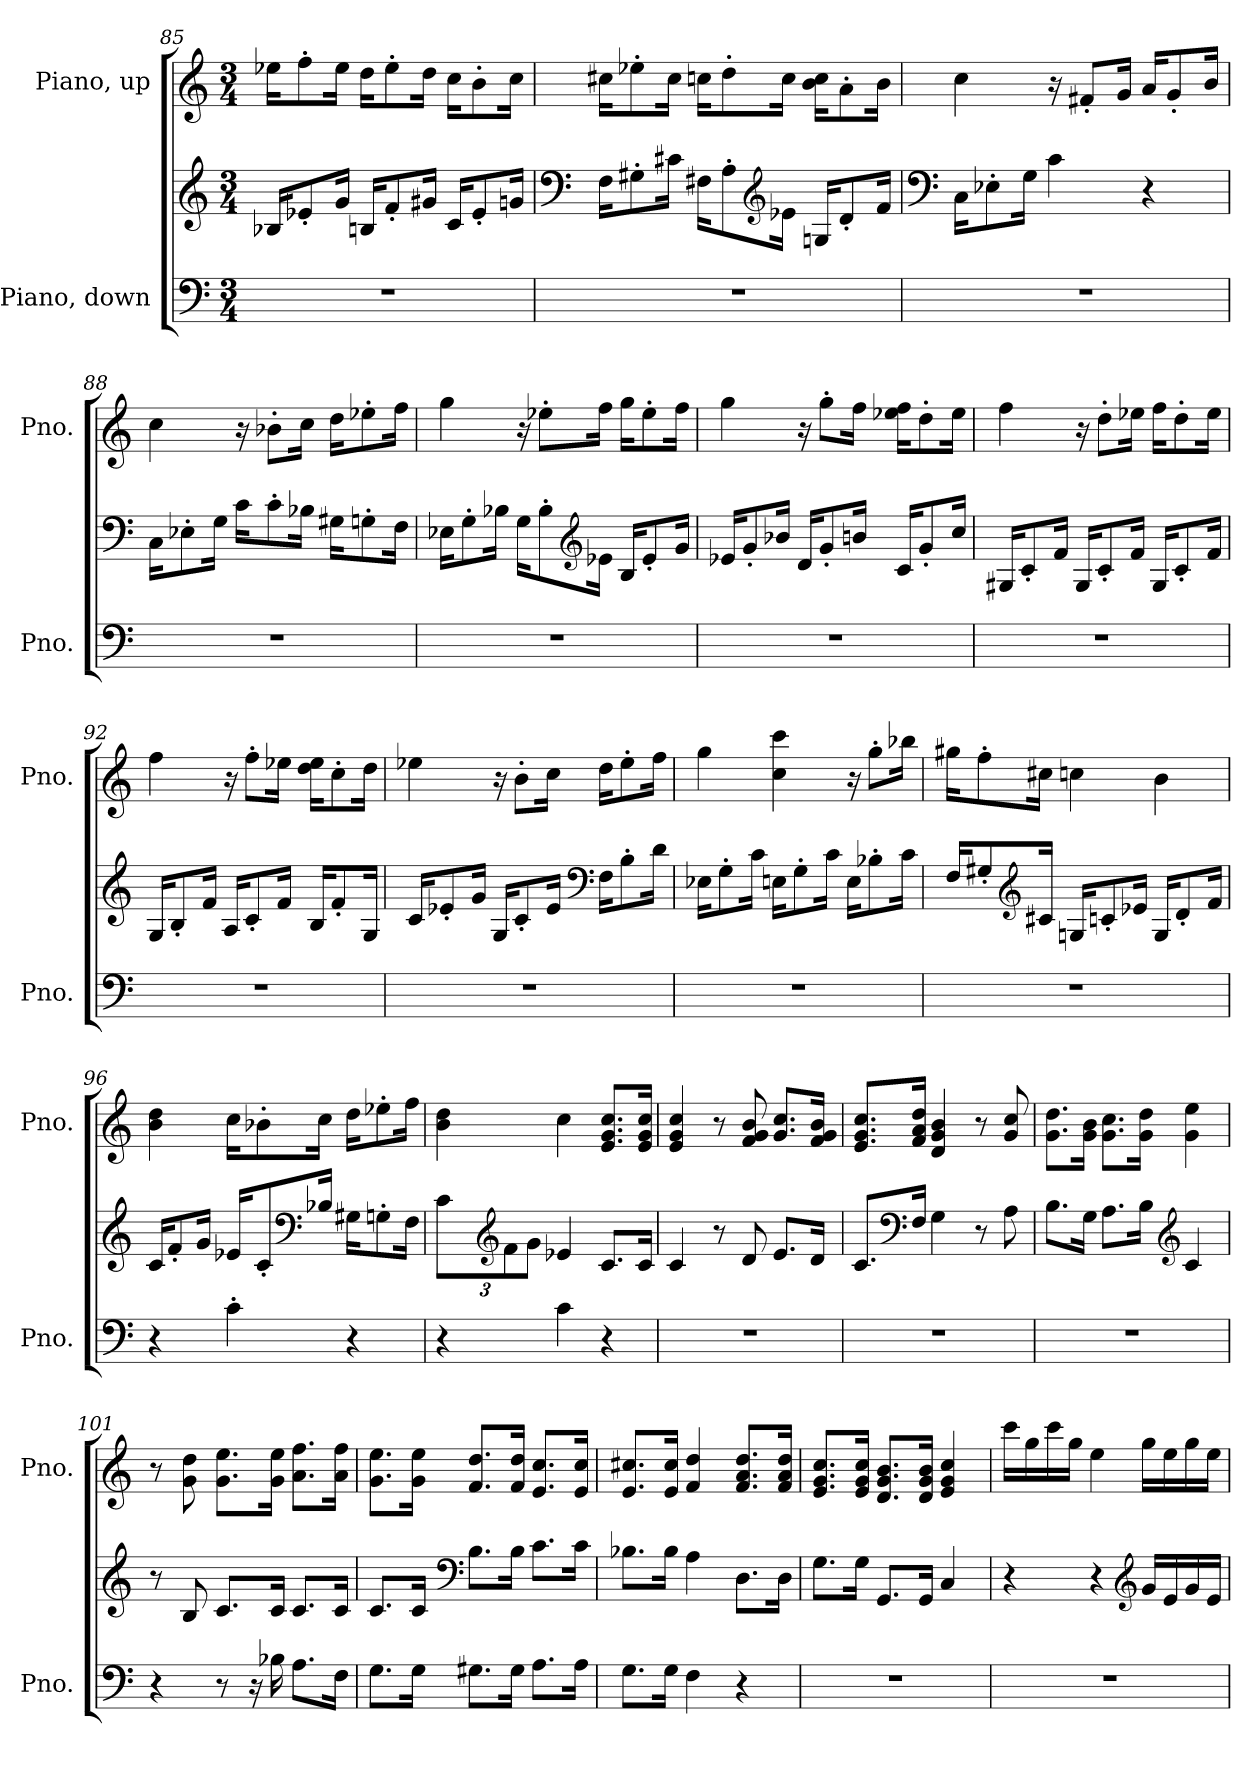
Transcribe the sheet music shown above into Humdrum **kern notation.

**kern	**kern	**kern
*part2	*part2	*part1
*staff3	*staff2	*staff1
*I"Piano, down	*	*I"Piano, up
*I'Pno.	*	*I'Pno.
!!LO:LB:g=z
*clefF4	*clefG2	*clefG2
*k[]	*k[]	*k[]
*M3/4	*M3/4	*M3/4
=85	=85	=85
2.r	16B-X/KL	16ee-X\KL
.	8e-X'/	8ff'\
.	16g/Jk	16ee-\Jk
.	16Bn/KL	16dd\KL
.	8f'/	8ee-'\
.	16g#X/Jk	16dd\Jk
.	16c/KL	16cc\KL
.	8e-'/	8b'\
.	16gn/Jk	16cc\Jk
=86	=86	=86
*	*clefF4	*
2.r	16F\KL	16cc#X\KL
.	8G#X'\	8ee-X'\
.	16c#X\Jk	16cc#\Jk
.	16F#X\KL	16ccn\KL
.	8A'\	8dd'\
*	*clefG2	*
.	16e-X\Jk	16cc\Jk
.	16Gn/KL	16b\ 16cc\KL
.	8d'/	8a'\
.	16f/Jk	16b\Jk
=87	=87	=87
*	*clefF4	*
2.r	16C\KL	4cc\
.	8E-X'\	.
.	16G\Jk	.
.	4c\	16r
.	.	8f#X'/L
.	.	16g/Jk
.	4r	16a/KL
.	.	8g'/
.	.	16b/Jk
!!LO:PB:g=z
=88	=88	=88
2.r	16C\KL	4cc\
.	8E-X'\	.
.	16G\Jk	.
.	16c\KL	16r
.	8c'\	8b-X'\L
.	16B-X\Jk	16cc\Jk
.	16G#X\KL	16dd\KL
.	8Gn'\	8ee-X'\
.	16F\Jk	16ff\Jk
=89	=89	=89
2.r	16E-X\KL	4gg\
.	8G'\	.
.	16B-X\Jk	.
.	16G\KL	16r
.	8B-'\	8ee-X'\L
*	*clefG2	*
.	16e-X\Jk	16ff\Jk
.	16B-/KL	16gg\KL
.	8e-'/	8ee-'\
.	16g/Jk	16ff\Jk
=90	=90	=90
2.r	16e-X/KL	4gg\
.	8g'/	.
.	16b-X/Jk	.
.	16d/KL	16r
.	8g'/	8gg'\L
.	16bn/Jk	16ff\Jk
.	16c/KL	16ee-X\ 16ff\KL
.	8g'/	8dd'\
.	16cc/Jk	16ee-\Jk
!!LO:LB:g=z
=91	=91	=91
2.r	16G#X/KL	4ff\
.	8c'/	.
.	16f/Jk	.
.	16G#/KL	16r
.	8c'/	8dd'\L
.	16f/Jk	16ee-X\Jk
.	16G#/KL	16ff\KL
.	8c'/	8dd'\
.	16f/Jk	16ee-\Jk
=92	=92	=92
2.r	16G/KL	4ff\
.	8B'/	.
.	16f/Jk	.
.	16A/KL	16r
.	8c'/	8ff'\L
.	16f/Jk	16ee-X\Jk
.	16B/KL	16dd\ 16ee-\KL
.	8f'/	8cc'\
.	16G/Jk	16dd\Jk
=93	=93	=93
2.r	16c/KL	4ee-X\
.	8e-X'/	.
.	16g/Jk	.
.	16G/KL	16r
.	8c'/	8b'\L
.	16e-/Jk	16cc\Jk
*	*clefF4	*
.	16F\KL	16dd\KL
.	8B'\	8ee-'\
.	16d\Jk	16ff\Jk
!!LO:LB:g=z
=94	=94	=94
2.r	16E-X\KL	4gg\
.	8G'\	.
.	16c\Jk	.
.	16En\KL	4cc\ 4ccc\
.	8G'\	.
.	16c\Jk	.
.	16E\KL	16r
.	8B-X'\	8gg'\L
.	16c\Jk	16bb-X\Jk
=95	=95	=95
2.r	16F/KL	16gg#X\KL
.	8G#X'/	8ff'\
*	*clefG2	*
.	16c#X/Jk	16cc#X\Jk
.	16Gn/KL	4ccn\
.	8cn'/	.
.	16e-X/Jk	.
.	16G/KL	4b\
.	8d'/	.
.	16f/Jk	.
=96	=96	=96
4r	16c/KL	4b\ 4dd\
.	8f'/	.
.	16g/Jk	.
4c'\	16e-X/KL	16cc\KL
.	8c'/	8b-X'\
*	*clefF4	*
.	16B-X/Jk	16cc\Jk
4r	16G#X\KL	16dd\KL
.	8Gn'\	8ee-X'\
.	16F\Jk	16ff\Jk
!!LO:LB:g=z
=97	=97	=97
*	*Xbrackettup	*
4r	12c\L	4b\ 4dd\
*	*clefG2	*
.	12f\	.
.	12g\J	.
4c\	4e-X/	4cc\
4r	8.c/L	8.e/ 8.g/ 8.cc/L
.	16c/Jk	16e/ 16g/ 16cc/Jk
=98	=98	=98
2.r	4c/	4e/ 4g/ 4cc/
.	8r	8r
.	8d/	8f/ 8g/ 8b/
.	8.e/L	8.g/ 8.cc/L
.	16d/Jk	16f/ 16g/ 16b/Jk
=99	=99	=99
2.r	8.c/L	8.e/ 8.g/ 8.cc/L
*	*clefF4	*
.	16F/Jk	16f/ 16a/ 16dd/Jk
.	4G\	4d/ 4g/ 4b/
.	8r	8r
.	8A\	8g/ 8cc/
=100	=100	=100
2.r	8.B\L	8.g\ 8.dd\L
.	16G\Jk	16g\ 16b\Jk
.	8.A\L	8.g\ 8.cc\L
.	16B\Jk	16g\ 16dd\Jk
*	*clefG2	*
.	4c/	4g\ 4ee\
!!LO:PB:g=z
=101	=101	=101
4r	8r	8r
.	8B/	8g\ 8dd\
8r	8.c/L	8.g\ 8.ee\L
16r	.	.
16B-X\	16c/Jk	16g\ 16ee\Jk
8.A\L	8.c/L	8.a\ 8.ff\L
16F\Jk	16c/Jk	16a\ 16ff\Jk
=102	=102	=102
8.G\L	8.c/L	8.g\ 8.ee\L
16G\Jk	16c/Jk	16g\ 16ee\Jk
*	*clefF4	*
8.G#X\L	8.B\L	8.f/ 8.dd/L
16G#\Jk	16B\Jk	16f/ 16dd/Jk
8.A\L	8.c\L	8.e/ 8.cc/L
16A\Jk	16c\Jk	16e/ 16cc/Jk
=103	=103	=103
8.G\L	8.B-X\L	8.e/ 8.cc#X/L
16G\Jk	16B-\Jk	16e/ 16cc#/Jk
4F\	4A\	4f/ 4dd/
4r	8.D\L	8.f/ 8.a/ 8.dd/L
.	16D\Jk	16f/ 16a/ 16dd/Jk
=104	=104	=104
2.r	8.G\L	8.e/ 8.g/ 8.cc/L
.	16G\Jk	16e/ 16g/ 16cc/Jk
.	8.GG/L	8.d/ 8.g/ 8.b/L
.	16GG/Jk	16d/ 16g/ 16b/Jk
.	4C/	4e/ 4g/ 4cc/
!!LO:LB:g=z
=105	=105	=105
2.r	4r	16ccc\LL
.	.	16gg\
.	.	16ccc\
.	.	16gg\JJ
.	4r	4ee\
*	*clefG2	*
.	16g/LL	16gg\LL
.	16e/	16ee\
.	16g/	16gg\
.	16e/JJ	16ee\JJ
=	=	=
*-	*-	*-
